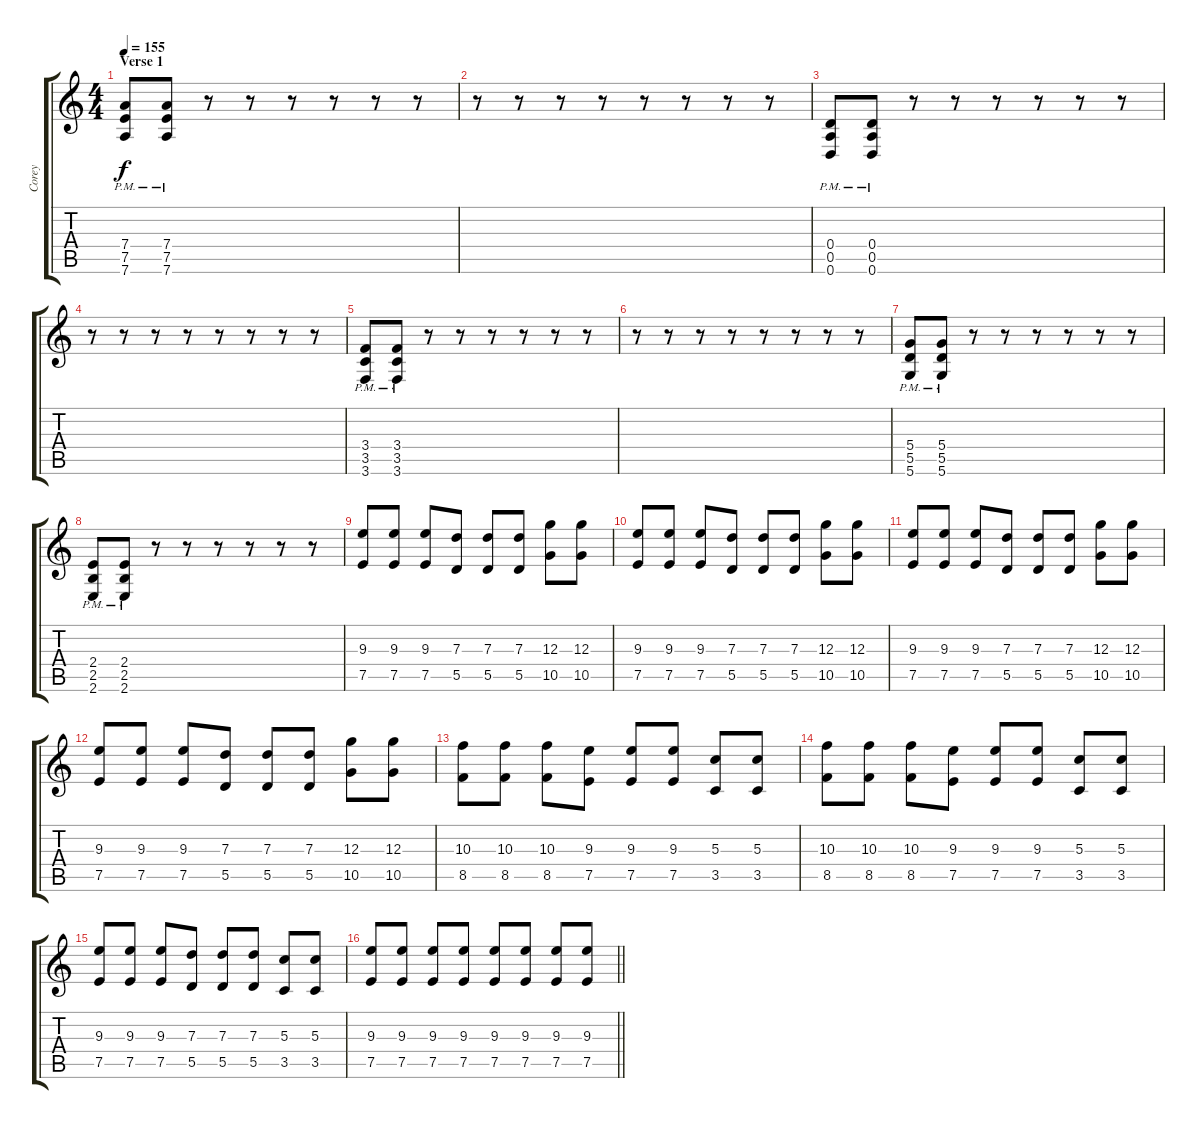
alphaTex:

\track ("Corey" "Corey") {instrument distortionguitar}
\staff {score tabs}
\tuning (E4 B3 G3 D3 A2 D2) {hide}
\ts (4 4)
\section ("" "Verse 1")
\tempo 155
\clef g2
\ks c
(7.4{pm} 7.5{pm} 7.6{pm}).8{dy f} (7.4{pm} 7.5{pm} 7.6{pm}).8 r.8 r.8 r.8 r.8 r.8 r.8 |
r.8 r.8 r.8 r.8 r.8 r.8 r.8 r.8 |
(0.4{pm} 0.5{pm} 0.6{pm}).8 (0.4{pm} 0.5{pm} 0.6{pm}).8 r.8 r.8 r.8 r.8 r.8 r.8 |
r.8 r.8 r.8 r.8 r.8 r.8 r.8 r.8 |
(3.4{pm} 3.5{pm} 3.6{pm}).8 (3.4{pm} 3.5{pm} 3.6{pm}).8 r.8 r.8 r.8 r.8 r.8 r.8 |
r.8 r.8 r.8 r.8 r.8 r.8 r.8 r.8 |
(5.4{pm} 5.5{pm} 5.6{pm}).8 (5.4{pm} 5.5{pm} 5.6{pm}).8 r.8 r.8 r.8 r.8 r.8 r.8 |
(2.4{pm} 2.5{pm} 2.6{pm}).8 (2.4{pm} 2.5{pm} 2.6{pm}).8 r.8 r.8 r.8 r.8 r.8 r.8 |
(9.3 7.5).8 (9.3 7.5).8 (9.3 7.5).8 (7.3 5.5).8 (7.3 5.5).8 (7.3 5.5).8 (12.3 10.5).8 (12.3 10.5).8 |
(9.3 7.5).8 (9.3 7.5).8 (9.3 7.5).8 (7.3 5.5).8 (7.3 5.5).8 (7.3 5.5).8 (12.3 10.5).8 (12.3 10.5).8 |
(9.3 7.5).8 (9.3 7.5).8 (9.3 7.5).8 (7.3 5.5).8 (7.3 5.5).8 (7.3 5.5).8 (12.3 10.5).8 (12.3 10.5).8 |
(9.3 7.5).8 (9.3 7.5).8 (9.3 7.5).8 (7.3 5.5).8 (7.3 5.5).8 (7.3 5.5).8 (12.3 10.5).8 (12.3 10.5).8 |
(10.3 8.5).8 (10.3 8.5).8 (10.3 8.5).8 (9.3 7.5).8 (9.3 7.5).8 (9.3 7.5).8 (5.3 3.5).8 (5.3 3.5).8 |
(10.3 8.5).8 (10.3 8.5).8 (10.3 8.5).8 (9.3 7.5).8 (9.3 7.5).8 (9.3 7.5).8 (5.3 3.5).8 (5.3 3.5).8 |
(9.3 7.5).8 (9.3 7.5).8 (9.3 7.5).8 (7.3 5.5).8 (7.3 5.5).8 (7.3 5.5).8 (5.3 3.5).8 (5.3 3.5).8 |
\barLineRight lightlight
(9.3 7.5).8 (9.3 7.5).8 (9.3 7.5).8 (9.3 7.5).8 (9.3 7.5).8 (9.3 7.5).8 (9.3 7.5).8 (9.3 7.5).8
